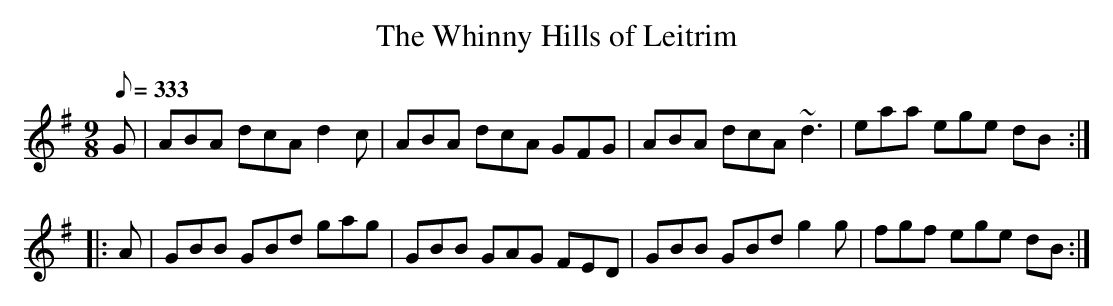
X:1
T:The Whinny Hills of Leitrim
L:1/8
M:9/8
Q:333
K:Dmix
G|ABA dcA d2 c|ABA dcA GFG|ABA dcA ~d3|eaa ege dB:|
K:G
|:A|GBB GBd gag|GBB GAG FED|GBB GBd g2 g|fgf ege dB:|
